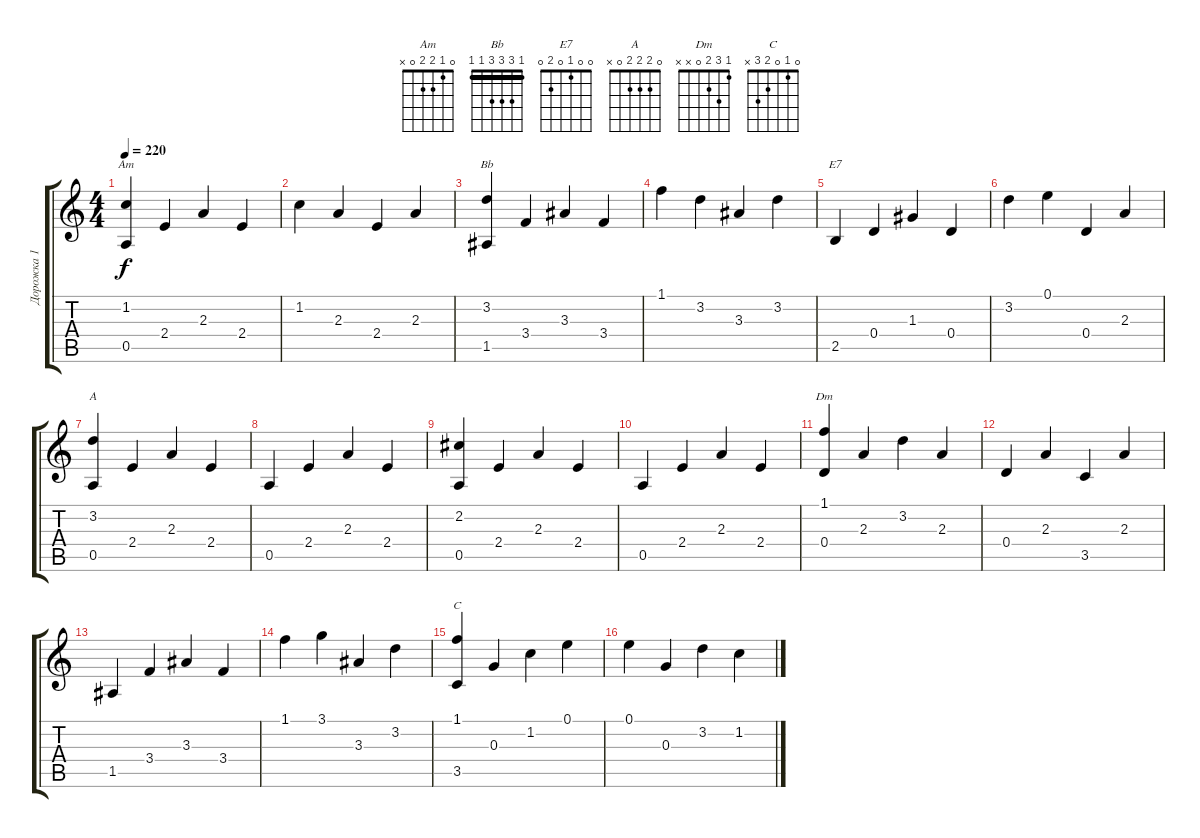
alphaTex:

\track ("Дорожка 1" "Дорожка 1") {instrument acousticguitarsteel}
\staff {score tabs}
\tuning (E4 B3 G3 D3 A2 E2) {hide}
\chord ("Am" 0 1 2 2 0 x)
\chord ("Bb" 1 3 3 3 1 1) {barre 1}
\chord ("E7" 0 0 1 0 2 0)
\chord ("A" 0 2 2 2 0 x)
\chord ("Dm" 1 3 2 0 x x)
\chord ("C" 0 1 0 2 3 x)
\ts (4 4)
\tempo 220
\clef g2
\ks c
(1.2 0.5).4{ch "Am" dy f} 2.4.4 2.3.4 2.4.4 |
1.2.4 2.3.4 2.4.4 2.3.4 |
(3.2 1.5).4{ch "Bb"} 3.4.4 3.3.4 3.4.4 |
1.1.4 3.2.4 3.3.4 3.2.4 |
2.5.4{ch "E7"} 0.4.4 1.3.4 0.4.4 |
3.2.4 0.1.4 0.4.4 2.3.4 |
(3.2 0.5).4{ch "A"} 2.4.4 2.3.4 2.4.4 |
0.5.4 2.4.4 2.3.4 2.4.4 |
(2.2 0.5).4 2.4.4 2.3.4 2.4.4 |
0.5.4 2.4.4 2.3.4 2.4.4 |
(1.1 0.4).4{ch "Dm"} 2.3.4 3.2.4 2.3.4 |
0.4.4 2.3.4 3.5.4 2.3.4 |
1.5.4 3.4.4 3.3.4 3.4.4 |
1.1.4 3.1.4 3.3.4 3.2.4 |
(1.1 3.5).4{ch "C"} 0.3.4 1.2.4 0.1.4 |
0.1.4 0.3.4 3.2.4 1.2.4
